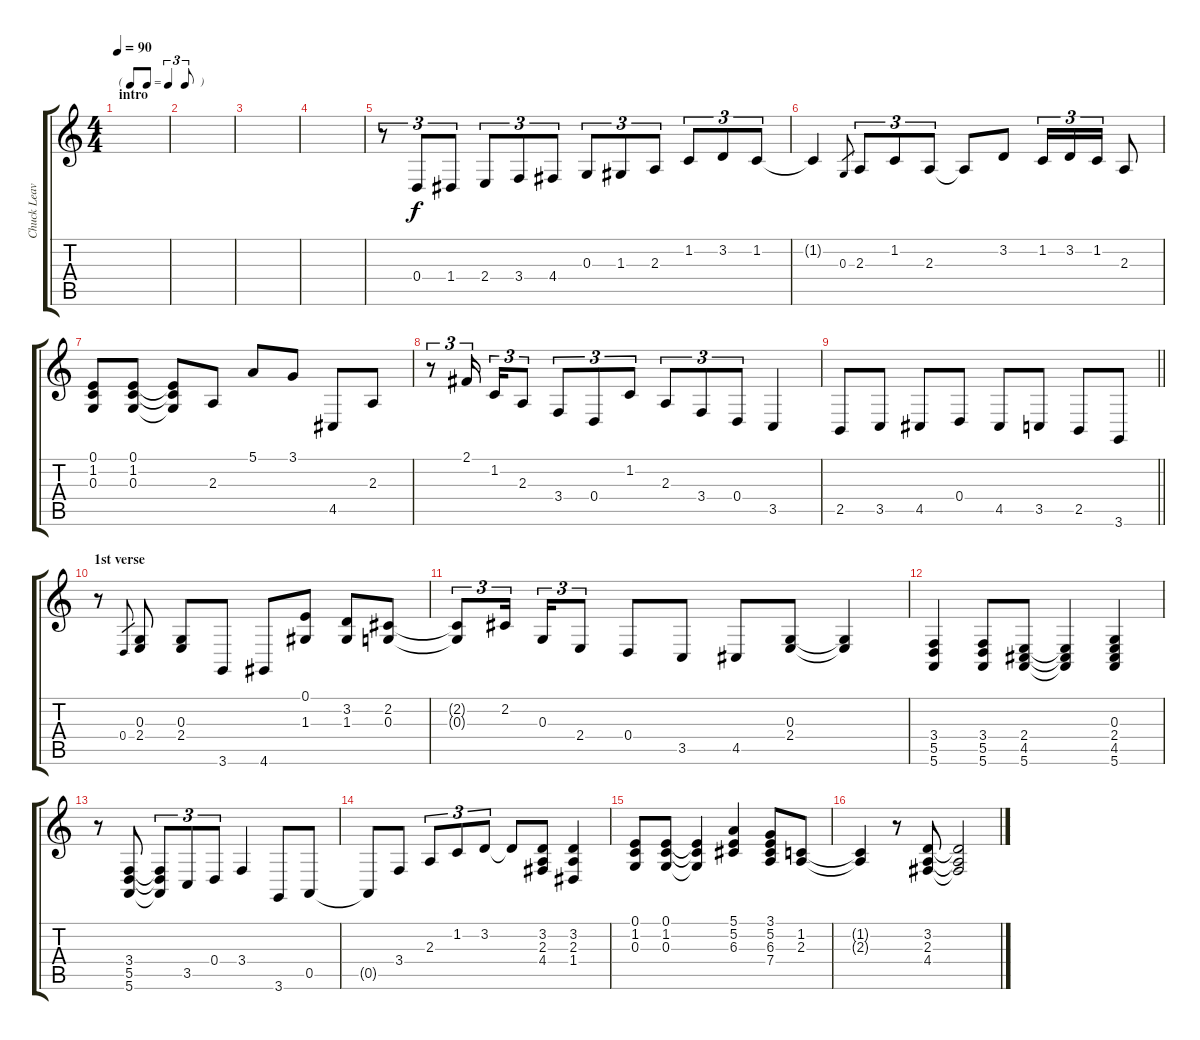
\track ("Chuck Leavell" "Chuck Leav") {instrument acousticgrandpiano}
\staff {score tabs}
\tuning (E4 B3 G3 D3 A2 E2) {hide}
\ts (4 4)
\tf triplet8th
\section ("" "intro")
\tempo 90
\clef g2
\ks c
|
|
|
|
r.8{tu (3 2)} 0.4.8{tu (3 2)} 1.4.8{tu (3 2)} 2.4.8{tu (3 2)} 3.4.8{tu (3 2)} 4.4.8{tu (3 2)} 0.3.8{tu (3 2)} 1.3.8{tu (3 2)} 2.3.8{tu (3 2)} 1.2.8{tu (3 2)} 3.2.8{tu (3 2)} 1.2.8{tu (3 2)} |
1.2{t}.4 0.3.8{gr} 2.3.8{tu (3 2)} 1.2.8{tu (3 2)} 2.3.8{tu (3 2)} 2.3{t}.8 3.2.8 1.2.16{tu (3 2)} 3.2.16{tu (3 2)} 1.2.16{tu (3 2)} 2.3.8 |
(0.1 1.2 0.3).8 (0.1 1.2 0.3).8 (0.1{t} 1.2{t} 0.3{t}).8 2.3.8 5.1.8 3.1.8 4.5.8 2.3.8 |
r.8{tu (3 2)} 2.1.16{tu (3 2)} 1.2.16{tu (3 2)} 2.3.8{tu (3 2)} 3.4.8{tu (3 2)} 0.4.8{tu (3 2)} 1.2.8{tu (3 2)} 2.3.8{tu (3 2)} 3.4.8{tu (3 2)} 0.4.8{tu (3 2)} 3.5.4 |
\barLineRight lightlight
2.5.8 3.5.8 4.5.8 0.4.8 4.5.8 3.5.8 2.5.8 3.6.8 |
\section ("" "1st verse")
r.8 0.4.8{gr} (0.3 2.4).8 (0.3 2.4).8 3.6.8 4.6.8 (0.1 1.3).8 (3.2 1.3).8 (2.2 0.3).8 |
(2.2{t} 0.3{t}).8{tu (3 2)} 2.2.16{tu (3 2)} 0.3.16{tu (3 2)} 2.4.8{tu (3 2)} 0.4.8 3.5.8 4.5.8 (0.3 2.4).8 (0.3{t} 2.4{t}).4 |
(3.4 5.5 5.6).4 (3.4 5.5 5.6).8 (2.4 4.5 5.6).8 (2.4{t} 4.5{t} 5.6{t}).4 (0.3 2.4 4.5 5.6).4 |
r.8 (3.4 5.5 5.6).8 (3.4{t} 5.5{t} 5.6{t}).8{tu (3 2)} 3.5.8{tu (3 2)} 0.4.8{tu (3 2)} 3.4.4 3.6.8 0.5.8 |
0.5{t}.8 3.4.8 2.3.8{tu (3 2)} 1.2.8{tu (3 2)} 3.2.8{tu (3 2)} 3.2{t}.8 (3.2 2.3 4.4).8 (3.2 2.3 1.4).4 |
(0.1 1.2 0.3).8 (0.1 1.2 0.3).8 (0.1{t} 1.2{t} 0.3{t}).4 (5.1 5.2 6.3).4 (3.1 5.2 6.3 7.4).8 (1.2 2.3).8 |
(1.2{t} 2.3{t}).4 r.8 (3.2 2.3 4.4).8 (3.2{t} 2.3{t} 4.4{t}).2
